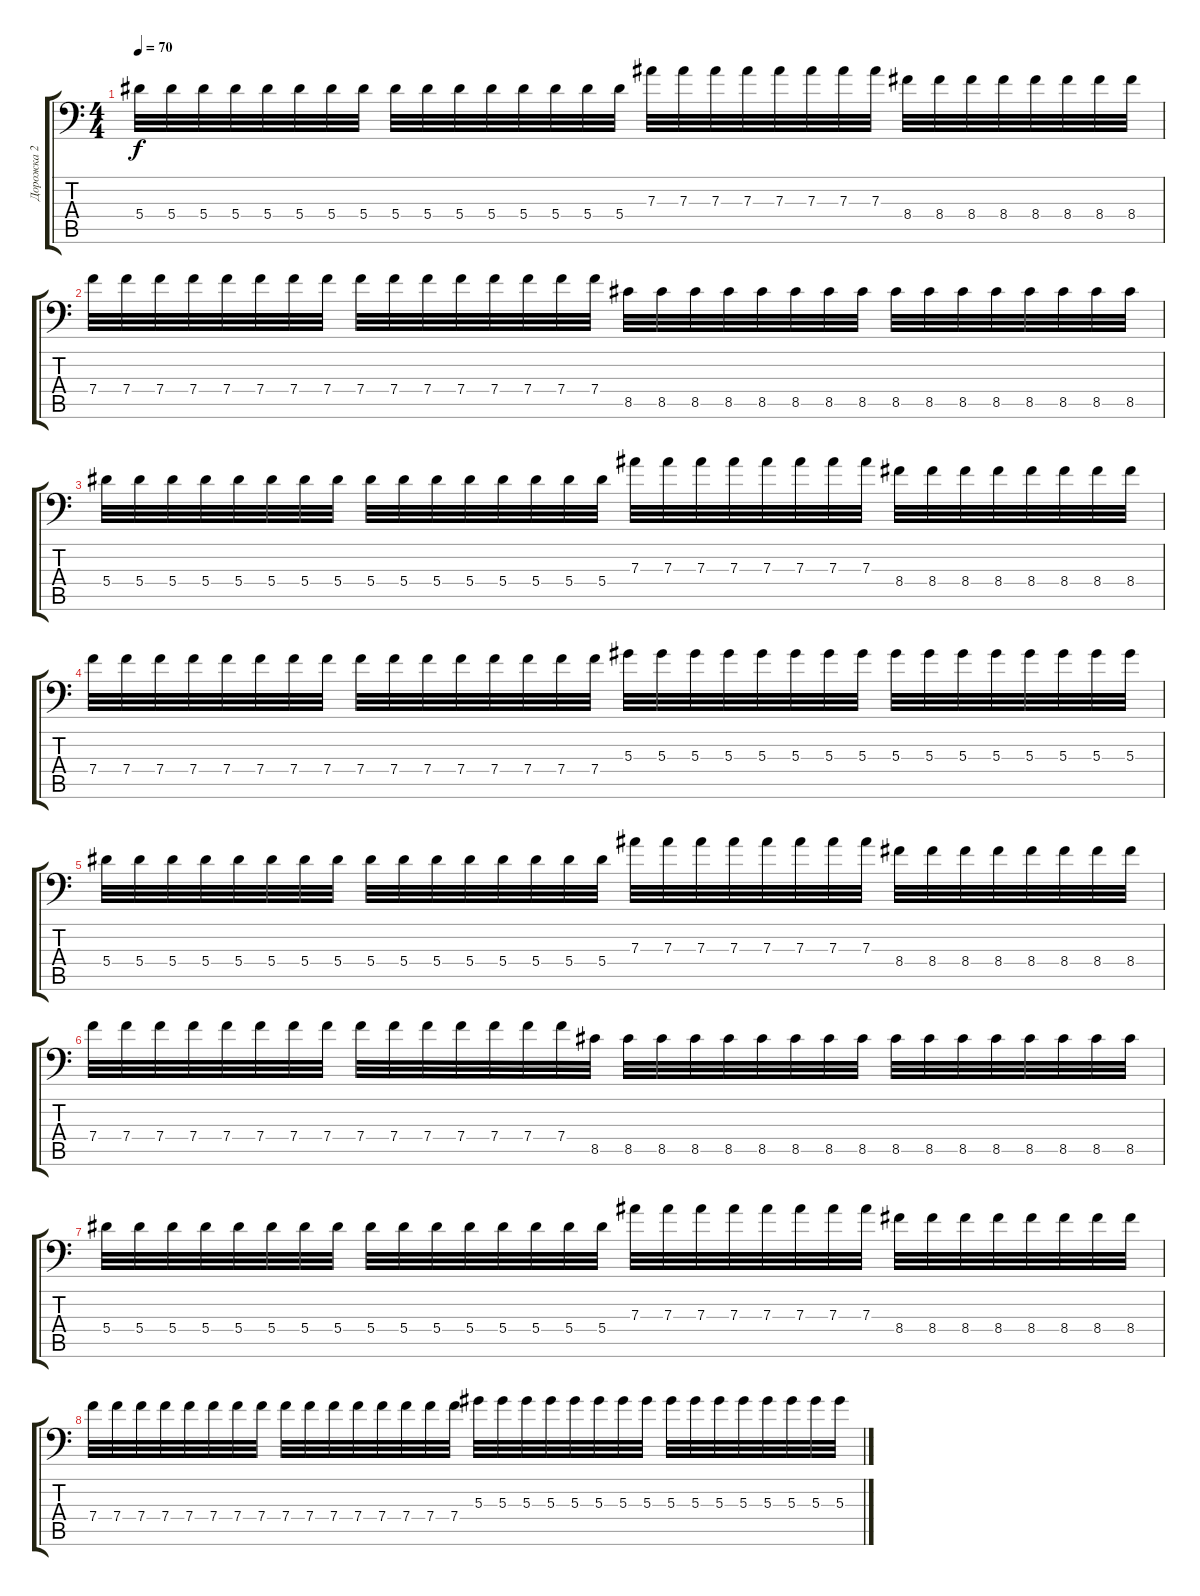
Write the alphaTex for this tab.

\track ("Дорожка 2" "Дорожка 2") {instrument distortionguitar}
\staff {score tabs}
\tuning (C4 G3 Eb3 Bb2 F2 Bb1) {hide}
\ts (4 4)
\tempo 70
\clef f4
\ks c
5.4.32{dy f} 5.4.32 5.4.32 5.4.32 5.4.32 5.4.32 5.4.32 5.4.32 5.4.32 5.4.32 5.4.32 5.4.32 5.4.32 5.4.32 5.4.32 5.4.32 7.3.32 7.3.32 7.3.32 7.3.32 7.3.32 7.3.32 7.3.32 7.3.32 8.4.32 8.4.32 8.4.32 8.4.32 8.4.32 8.4.32 8.4.32 8.4.32 |
7.4.32 7.4.32 7.4.32 7.4.32 7.4.32 7.4.32 7.4.32 7.4.32 7.4.32 7.4.32 7.4.32 7.4.32 7.4.32 7.4.32 7.4.32 7.4.32 8.5.32 8.5.32 8.5.32 8.5.32 8.5.32 8.5.32 8.5.32 8.5.32 8.5.32 8.5.32 8.5.32 8.5.32 8.5.32 8.5.32 8.5.32 8.5.32 |
5.4.32 5.4.32 5.4.32 5.4.32 5.4.32 5.4.32 5.4.32 5.4.32 5.4.32 5.4.32 5.4.32 5.4.32 5.4.32 5.4.32 5.4.32 5.4.32 7.3.32 7.3.32 7.3.32 7.3.32 7.3.32 7.3.32 7.3.32 7.3.32 8.4.32 8.4.32 8.4.32 8.4.32 8.4.32 8.4.32 8.4.32 8.4.32 |
7.4.32 7.4.32 7.4.32 7.4.32 7.4.32 7.4.32 7.4.32 7.4.32 7.4.32 7.4.32 7.4.32 7.4.32 7.4.32 7.4.32 7.4.32 7.4.32 5.3.32 5.3.32 5.3.32 5.3.32 5.3.32 5.3.32 5.3.32 5.3.32 5.3.32 5.3.32 5.3.32 5.3.32 5.3.32 5.3.32 5.3.32 5.3.32 |
5.4.32 5.4.32 5.4.32 5.4.32 5.4.32 5.4.32 5.4.32 5.4.32 5.4.32 5.4.32 5.4.32 5.4.32 5.4.32 5.4.32 5.4.32 5.4.32 7.3.32 7.3.32 7.3.32 7.3.32 7.3.32 7.3.32 7.3.32 7.3.32 8.4.32 8.4.32 8.4.32 8.4.32 8.4.32 8.4.32 8.4.32 8.4.32 |
7.4.32 7.4.32 7.4.32 7.4.32 7.4.32 7.4.32 7.4.32 7.4.32 7.4.32 7.4.32 7.4.32 7.4.32 7.4.32 7.4.32 7.4.32 8.5.32 8.5.32 8.5.32 8.5.32 8.5.32 8.5.32 8.5.32 8.5.32 8.5.32 8.5.32 8.5.32 8.5.32 8.5.32 8.5.32 8.5.32 8.5.32 8.5.32 |
5.4.32 5.4.32 5.4.32 5.4.32 5.4.32 5.4.32 5.4.32 5.4.32 5.4.32 5.4.32 5.4.32 5.4.32 5.4.32 5.4.32 5.4.32 5.4.32 7.3.32 7.3.32 7.3.32 7.3.32 7.3.32 7.3.32 7.3.32 7.3.32 8.4.32 8.4.32 8.4.32 8.4.32 8.4.32 8.4.32 8.4.32 8.4.32 |
7.4.32 7.4.32 7.4.32 7.4.32 7.4.32 7.4.32 7.4.32 7.4.32 7.4.32 7.4.32 7.4.32 7.4.32 7.4.32 7.4.32 7.4.32 7.4.32 5.3.32 5.3.32 5.3.32 5.3.32 5.3.32 5.3.32 5.3.32 5.3.32 5.3.32 5.3.32 5.3.32 5.3.32 5.3.32 5.3.32 5.3.32 5.3.32
